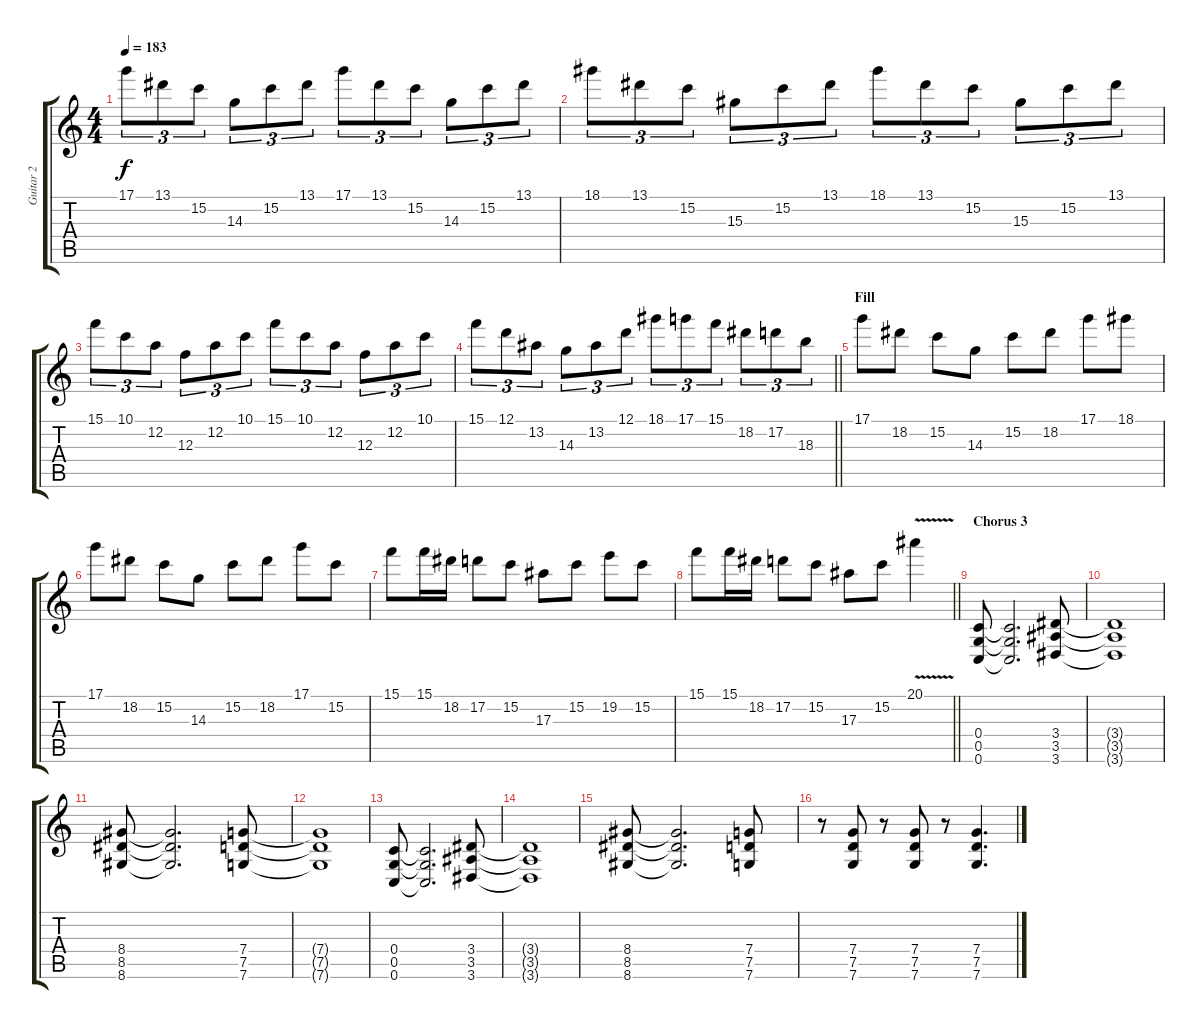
\track ("Guitar 2" "Guitar 2") {instrument distortionguitar}
\staff {score tabs}
\tuning (D4 A3 F3 C3 G2 C2) {hide}
\ts (4 4)
\tempo 183
\clef g2
\ks c
17.1.8{tu (3 2) dy f} 13.1.8{tu (3 2)} 15.2.8{tu (3 2)} 14.3.8{tu (3 2)} 15.2.8{tu (3 2)} 13.1.8{tu (3 2)} 17.1.8{tu (3 2)} 13.1.8{tu (3 2)} 15.2.8{tu (3 2)} 14.3.8{tu (3 2)} 15.2.8{tu (3 2)} 13.1.8{tu (3 2)} |
18.1.8{tu (3 2)} 13.1.8{tu (3 2)} 15.2.8{tu (3 2)} 15.3.8{tu (3 2)} 15.2.8{tu (3 2)} 13.1.8{tu (3 2)} 18.1.8{tu (3 2)} 13.1.8{tu (3 2)} 15.2.8{tu (3 2)} 15.3.8{tu (3 2)} 15.2.8{tu (3 2)} 13.1.8{tu (3 2)} |
15.1.8{tu (3 2)} 10.1.8{tu (3 2)} 12.2.8{tu (3 2)} 12.3.8{tu (3 2)} 12.2.8{tu (3 2)} 10.1.8{tu (3 2)} 15.1.8{tu (3 2)} 10.1.8{tu (3 2)} 12.2.8{tu (3 2)} 12.3.8{tu (3 2)} 12.2.8{tu (3 2)} 10.1.8{tu (3 2)} |
\barLineRight lightlight
15.1.8{tu (3 2)} 12.1.8{tu (3 2)} 13.2.8{tu (3 2)} 14.3.8{tu (3 2)} 13.2.8{tu (3 2)} 12.1.8{tu (3 2)} 18.1.8{tu (3 2)} 17.1.8{tu (3 2)} 15.1.8{tu (3 2)} 18.2.8{tu (3 2)} 17.2.8{tu (3 2)} 18.3.8{tu (3 2)} |
\section ("" "Fill")
17.1.8 18.2.8 15.2.8 14.3.8 15.2.8 18.2.8 17.1.8 18.1.8 |
17.1.8 18.2.8 15.2.8 14.3.8 15.2.8 18.2.8 17.1.8 15.2.8 |
15.1.8 15.1.16 18.2.16 17.2.8 15.2.8 17.3.8 15.2.8 19.2.8 15.2.8 |
\barLineRight lightlight
15.1.8 15.1.16 18.2.16 17.2.8 15.2.8 17.3.8 15.2.8 20.1{v}.4 |
\section ("" "Chorus 3")
\ks aminor
(0.4 0.5 0.6).8 (0.4{t} 0.5{t} 0.6{t}).2{d} (3.4 3.5 3.6).8 |
(3.4{t} 3.5{t} 3.6{t}).1 |
(8.4 8.5 8.6).8 (8.4{t} 8.5{t} 8.6{t}).2{d} (7.4 7.5 7.6).8 |
(7.4{t} 7.5{t} 7.6{t}).1 |
(0.4 0.5 0.6).8 (0.4{t} 0.5{t} 0.6{t}).2{d} (3.4 3.5 3.6).8 |
(3.4{t} 3.5{t} 3.6{t}).1 |
(8.4 8.5 8.6).8 (8.4{t} 8.5{t} 8.6{t}).2{d} (7.4 7.5 7.6).8 |
r.8 (7.4 7.5 7.6).8 r.8 (7.4 7.5 7.6).8 r.8 (7.4 7.5 7.6).4{d}
